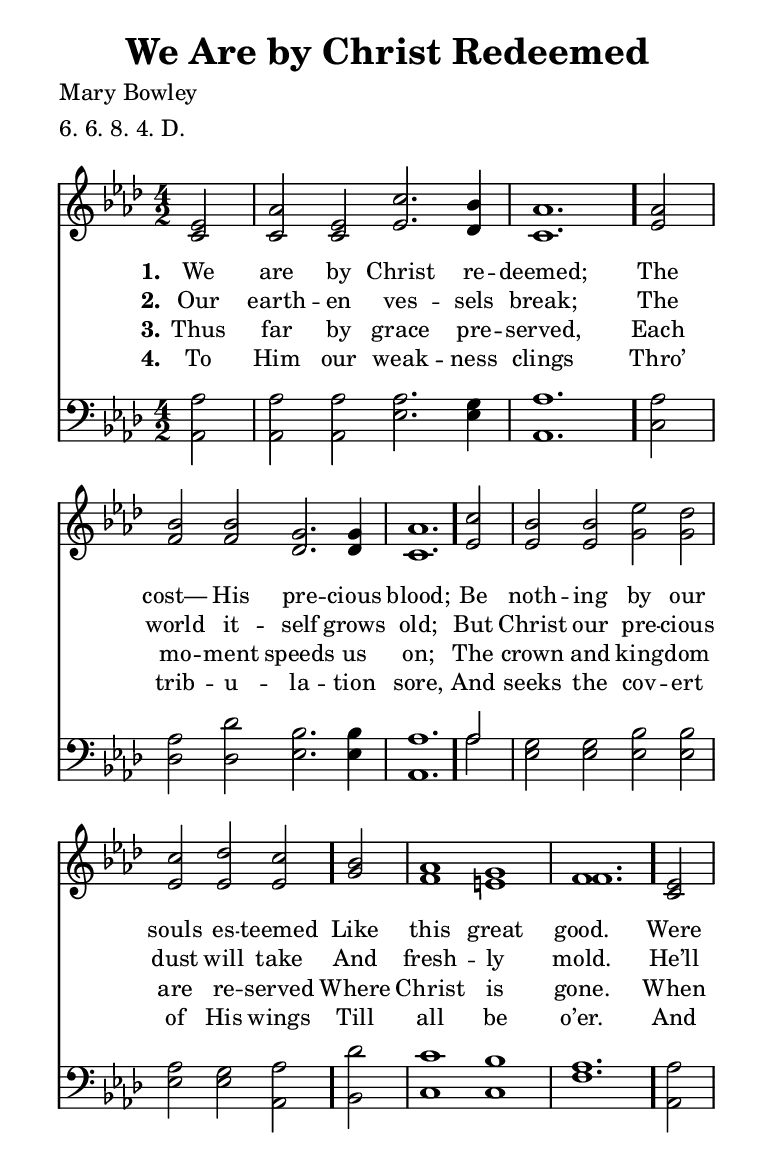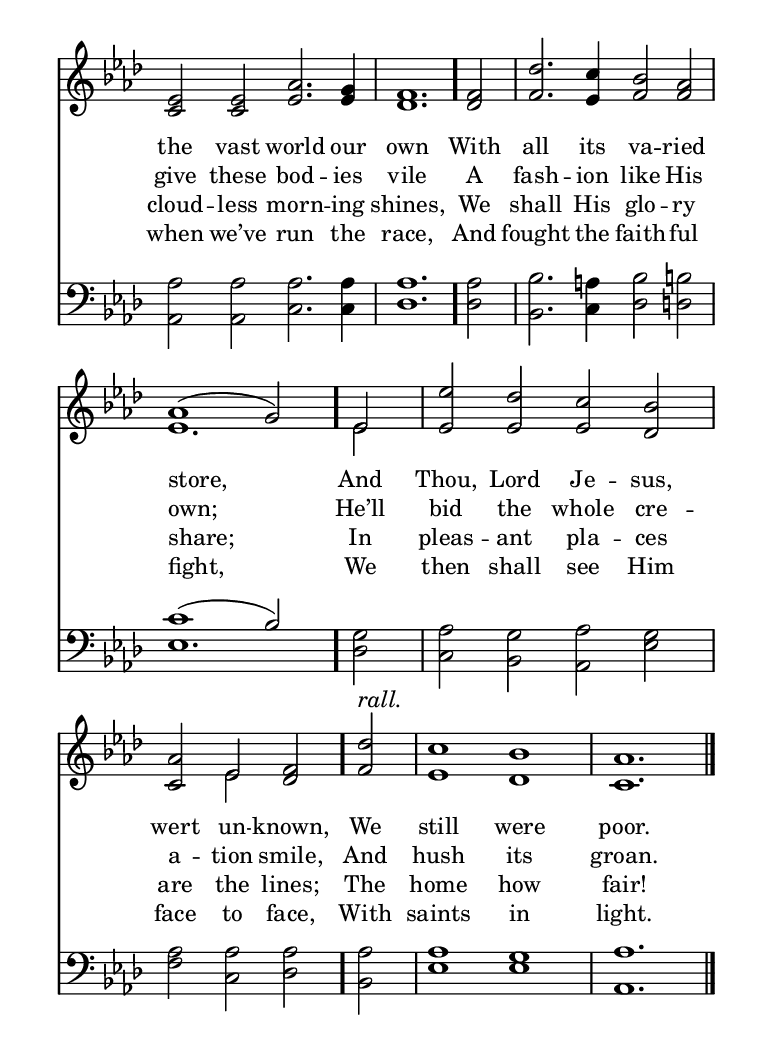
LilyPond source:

\include "common/global.ily"
\paper {
  \include "common/paper.ily"
}

\header{
  hymnnumber = "275"
  title = "We Are by Christ Redeemed"
  tunename = "Priory" % see https://hymnary.org/tune/priory_botley_tune_book
  meter = "6. 6. 8. 4. D."
  poet = "Mary Bowley" % see https://hymnary.org/text/we_are_by_christ_redeemed
  composer = "" % see https://hymnary.org/tune/priory_botley_tune_book
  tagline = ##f
}

global = {
  \include "common/overrides.ily"
  \override Staff.TimeSignature.style = #'numbered
  \time 4/2
  \override Score.MetronomeMark.transparent = ##t % hide all fermata changes too
  \tempo 2=90
  \key aes \major
  \partial 2
  \autoBeamOff
}

notesSoprano = {
\global
\relative c' {

  ees2 | aes ees c'2. bes4 | aes1.
  aes2 | bes bes g2. g4 | aes1. \eogbreak
  c2 | bes bes ees des | c des c
  bes2 | aes1 g | f1. \eogbreak
  ees2 | ees ees aes2. g4 | f1.
  f2 | des'2. c4 bes2 aes | aes1( g2) \eogbreak
  ees2 | ees' des c bes | aes ees f
  des'2^\markup{\italic rall.} | c1 bes | aes1. \eogbreak

  \bar "|."

}
}

notesAlto = {
\global
\relative e' {

  c2 | c c ees2. des4 | c1.
  ees2 | f f des2. des4 | c1.
  ees2 | ees ees g g | ees ees ees
  g2 | f1 e | f1.
  c2 | c c ees2. ees4 | des1.
  des2 | f2. ees4 f2 f | ees1.
  ees2 | ees ees ees des | c ees des
  f2 | ees1 des | c1.

}
}

notesTenor = {
\global
\relative a {

  aes2 | aes aes aes2. g4 | aes1.
  aes2 | aes des bes2. bes4 | aes1.
  aes2 | g g bes bes | aes g aes
  des2 | c1 bes | aes1.
  aes2 | aes aes aes2. aes4 | aes1.
  aes2 | bes2. a4 bes2 b | c1( bes2)
  g2 | aes g aes g | aes aes aes
  aes2 | aes1 g | aes1.

}
}

notesBass = {
\global
\relative f, {

  aes2 | aes aes ees'2. ees4 | aes,1.
  c2 | des des ees2. ees4 | aes,1.
  aes'2 | ees ees ees ees | ees ees aes,
  bes2 | c1 c | f1.
  aes,2 | aes aes c2. c4 | des1.
  des2 | bes2. c4 des2 d | ees1.
  des2 | c bes aes ees' | f c des
  bes2 | ees1 ees | aes,1.

}
}

wordsA = \lyricmode {
\set stanza = "1."

We are by Christ re -- deemed; \bar "."
The cost— His pre -- cious blood; \bar "."
Be noth -- ing by our souls es -- teemed \bar "."
Like this great good. \bar "."
Were the vast world our own \bar "."
With all its va -- ried store, \bar "."
And Thou, Lord Je -- sus, wert un -- known, \bar "."
We still were poor. \bar "."

}

wordsB = \lyricmode {
\set stanza = "2."

Our earth -- en ves -- sels break;
The world it -- self grows old;
But Christ our pre -- cious dust will take
And fresh -- ly mold.
He’ll give these bod -- ies vile
A fash -- ion like His own;
He’ll bid the whole cre -- a -- tion smile,
And hush its groan.

}

wordsC = \lyricmode {
\set stanza = "3."

Thus far by grace pre -- served,
Each mo -- ment speeds us on;
The crown and king -- dom are re -- served
Where Christ is gone.
When cloud -- less morn -- ing shines,
We shall His glo -- ry share;
In pleas -- ant pla -- ces are the lines;
The home how fair!

}

wordsD = \lyricmode {
\set stanza = "4."

To Him our weak -- ness clings
Thro’ trib -- u -- la -- tion sore,
And seeks the cov -- ert of His wings
Till all be o’er.
And when we’ve run the race,
And fought the faith -- ful fight,
We then shall see Him face to face,
With saints in light.

}

\score {
  \context ChoirStaff <<
    \context Staff = upper <<
      \set Staff.autoBeaming = ##f
      \set ChoirStaff.systemStartDelimiter = #'SystemStartBar
      \set ChoirStaff.printPartCombineTexts = ##f
      \partcombine #'(2 . 11) \notesSoprano \notesAlto
      \context NullVoice = sopranos { \voiceOne << \notesSoprano >> }
      \context Lyrics = one   \lyricsto sopranos \wordsA
      \context Lyrics = two   \lyricsto sopranos \wordsB
      \context Lyrics = three \lyricsto sopranos \wordsC
      \context Lyrics = four  \lyricsto sopranos \wordsD
    >>
    \context Staff = men <<
      \set Staff.autoBeaming = ##f
      \clef bass
      \set ChoirStaff.printPartCombineTexts = ##f
      \partcombine #'(2 . 11) \notesTenor \notesBass
    >>
  >>
  \layout {
    \include "common/layout.ily"
  }
  #(cond ((ly:get-option 'eog-midi-permitted) #{ \midi{
    \include "common/midi.ily"
  } #}))
}

\version "2.19.49"  % necessary for upgrading to future LilyPond versions.

% vi:set et ts=2 sw=2 ai nocindent syntax=lilypond:
